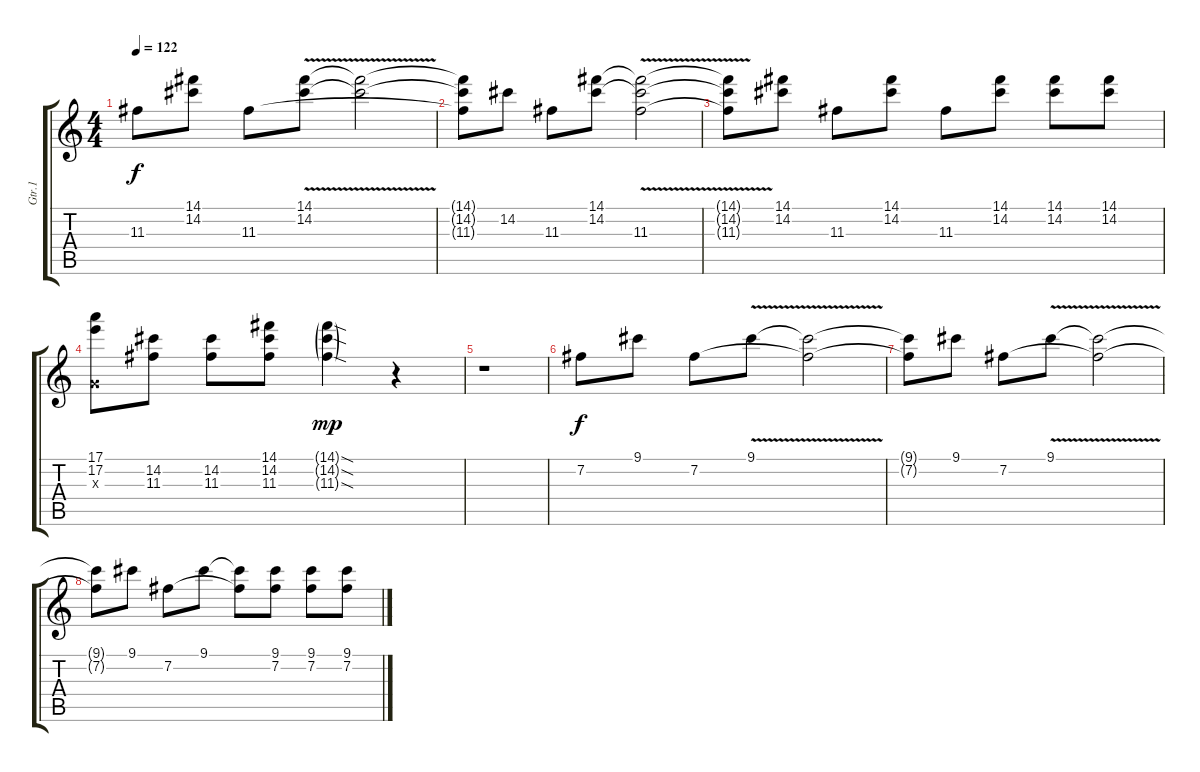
\track ("Gtr.1" "Gtr.1") {instrument distortionguitar}
\staff {score tabs}
\tuning (E4 B3 G3 D3 A2 E2) {hide}
\ts (4 4)
\tempo 122
\clef g2
\ks c
11.3.8{dy f} (14.1 14.2).8 11.3.8 (14.1{v} 14.2{v}).8 (14.1{t} 14.2{t}).2 |
(14.1{t} 14.2{t} 11.3{t}).8 14.2.8 11.3.8 (14.1 14.2).8 (14.1{t} 14.2{t} 11.3{v}).2 |
(14.1{t} 14.2{t} 11.3{t}).8 (14.1 14.2).8 11.3.8 (14.1 14.2).8 11.3.8 (14.1 14.2).8 (14.1 14.2).8 (14.1 14.2).8 |
(17.1 17.2 0.3{x}).8 (14.2 11.3).8 (14.2 11.3).8 (14.1 14.2 11.3).8 (14.1{sod g} 14.2{sod g} 11.3{sod g}).4{dy mp} r.4 |
r.1 |
7.2.8{dy f} 9.1.8 7.2.8 9.1{v}.8 (9.1{t} 7.2{t}).2 |
(9.1{t} 7.2{t}).8 9.1.8 7.2.8 9.1{v}.8 (9.1{t} 7.2{t}).2 |
(9.1{t} 7.2{t}).8 9.1.8 7.2.8 9.1.8 (9.1{t} 7.2{t}).8 (9.1 7.2).8 (9.1 7.2).8 (9.1 7.2).8
